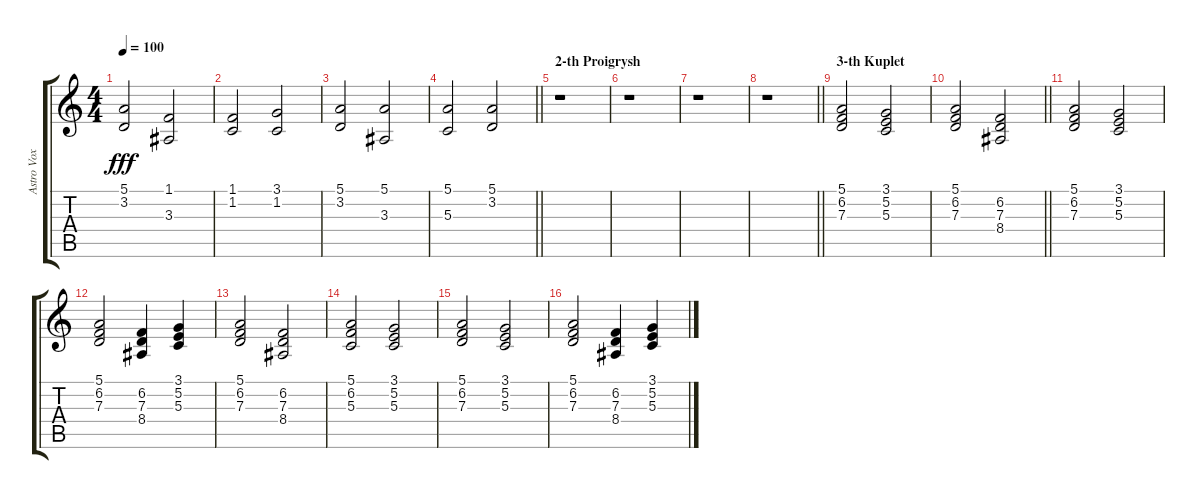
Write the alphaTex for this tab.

\track ("Astro Vox" "Astro Vox") {instrument stringensemble1}
\staff {score tabs}
\tuning (E4 B3 G3 D3 A2 E2) {hide}
\ts (4 4)
\tempo 100
\clef g2
\ks c
(5.1 3.2).2{dy fff} (1.1 3.3).2 |
(1.1 1.2).2 (3.1 1.2).2 |
(5.1 3.2).2 (5.1 3.3).2 |
\barLineRight lightlight
(5.1 5.3).2 (5.1 3.2).2 |
\section ("" "2-th Proigrysh")
r.1 |
r.1 |
r.1 |
\barLineRight lightlight
r.1 |
\section ("" "3-th Kuplet")
(5.1 6.2 7.3).2 (3.1 5.2 5.3).2 |
\barLineRight lightlight
(5.1 6.2 7.3).2 (6.2 7.3 8.4).2 |
(5.1 6.2 7.3).2 (3.1 5.2 5.3).2 |
(5.1 6.2 7.3).2 (6.2 7.3 8.4).4 (3.1 5.2 5.3).4 |
(5.1 6.2 7.3).2 (6.2 7.3 8.4).2 |
(5.1 6.2 5.3).2 (3.1 5.2 5.3).2 |
(5.1 6.2 7.3).2 (3.1 5.2 5.3).2 |
(5.1 6.2 7.3).2 (6.2 7.3 8.4).4 (3.1 5.2 5.3).4
